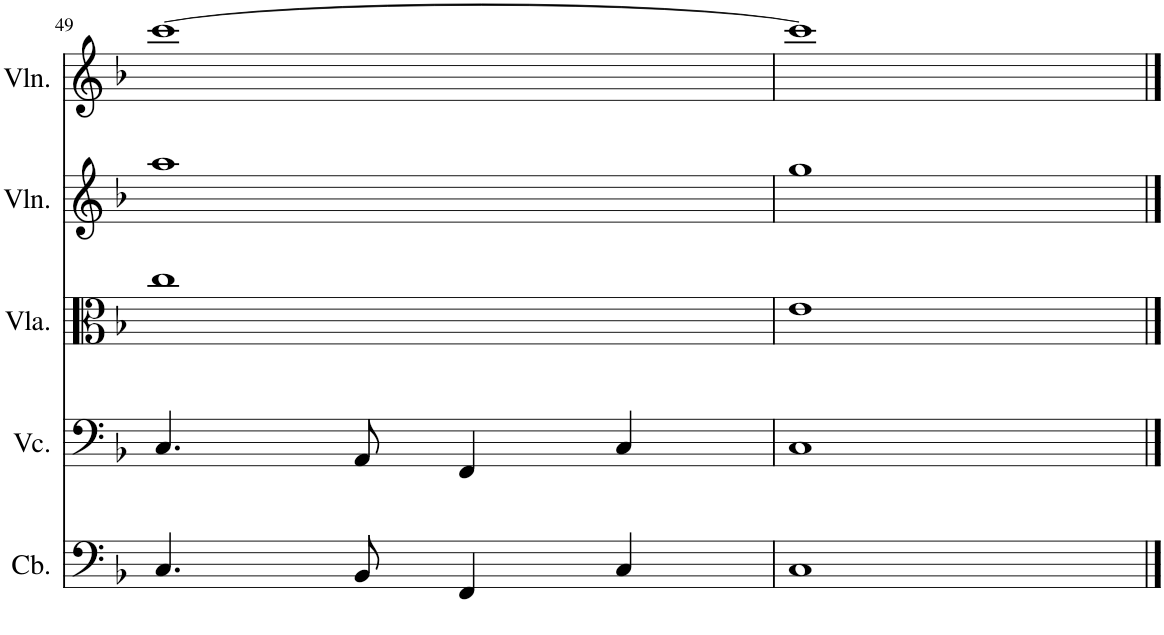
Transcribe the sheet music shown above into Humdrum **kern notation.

**kern	**kern	**kern	**kern	**kern
*part5	*part4	*part3	*part2	*part1
*staff5	*staff4	*staff3	*staff2	*staff1
*I"Contrabass	*I"Violoncello	*I"Viola	*I"Violin	*I"Violin
*I'Cb.	*I'Vc.	*I'Vla.	*I'Vln.	*I'Vln.
!!LO:PB:g=z
*clefF4	*clefF4	*clefC3	*clefG2	*clefG2
*Trd7c12	*	*	*	*
*k[b-]	*k[b-]	*k[b-]	*k[b-]	*k[b-]
*M4/4	*M4/4	*M4/4	*M4/4	*M4/4
=49	=49	=49	=49	=49
4.C/	4.C/	1cc	1aa	[1ccc
8BB-/	8AA/	.	.	.
4FF/	4FF/	.	.	.
4C/	4C/	.	.	.
=50	=50	=50	=50	=50
1C	1C	1e	1gg	1ccc]
==	==	==	==	==
*-	*-	*-	*-	*-
